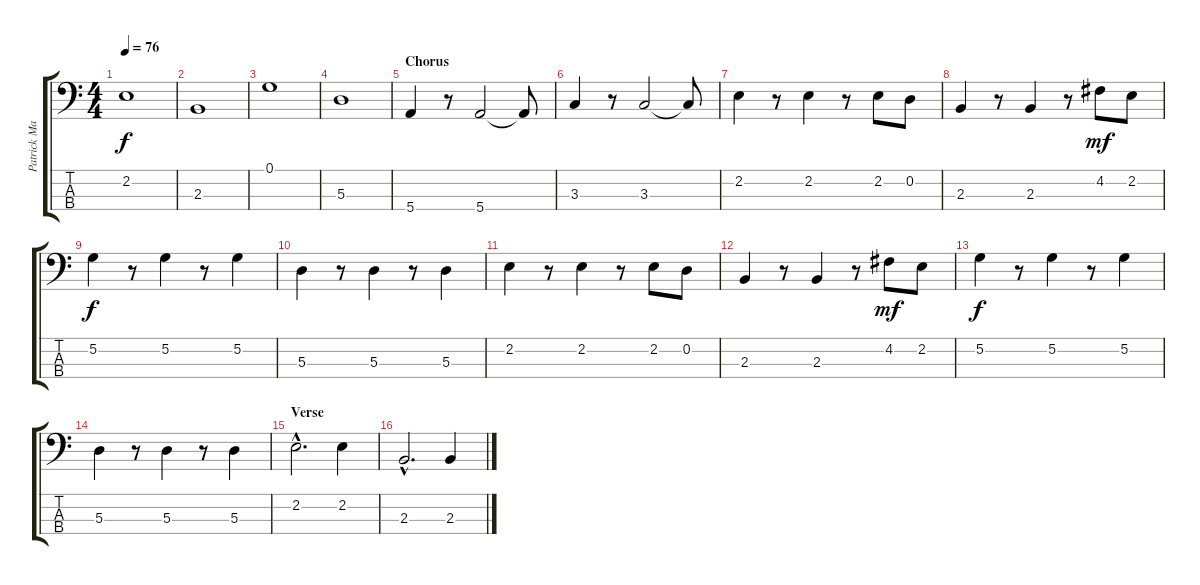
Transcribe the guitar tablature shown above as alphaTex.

\track ("Patrick Mattews (Bass)" "Patrick Ma") {instrument electricbassfinger}
\staff {score tabs}
\tuning (G2 D2 A1 E1) {hide}
\ts (4 4)
\tempo 76
\clef f4
\ks c
2.2.1{dy f} |
2.3.1 |
0.1.1 |
5.3.1 |
\section ("" "Chorus")
5.4.4 r.8 5.4.2 5.4{t}.8 |
3.3.4 r.8 3.3.2 3.3{t}.8 |
2.2.4 r.8 2.2.4 r.8 2.2.8 0.2.8 |
2.3.4 r.8 2.3.4 r.8 4.2.8{dy mf} 2.2.8 |
5.2.4{dy f} r.8 5.2.4 r.8 5.2.4 |
5.3.4 r.8 5.3.4 r.8 5.3.4 |
2.2.4 r.8 2.2.4 r.8 2.2.8 0.2.8 |
2.3.4 r.8 2.3.4 r.8 4.2.8{dy mf} 2.2.8 |
5.2.4{dy f} r.8 5.2.4 r.8 5.2.4 |
5.3.4 r.8 5.3.4 r.8 5.3.4 |
\section ("" "Verse")
2.2{hac}.2{d} 2.2.4 |
2.3{hac}.2{d} 2.3.4
